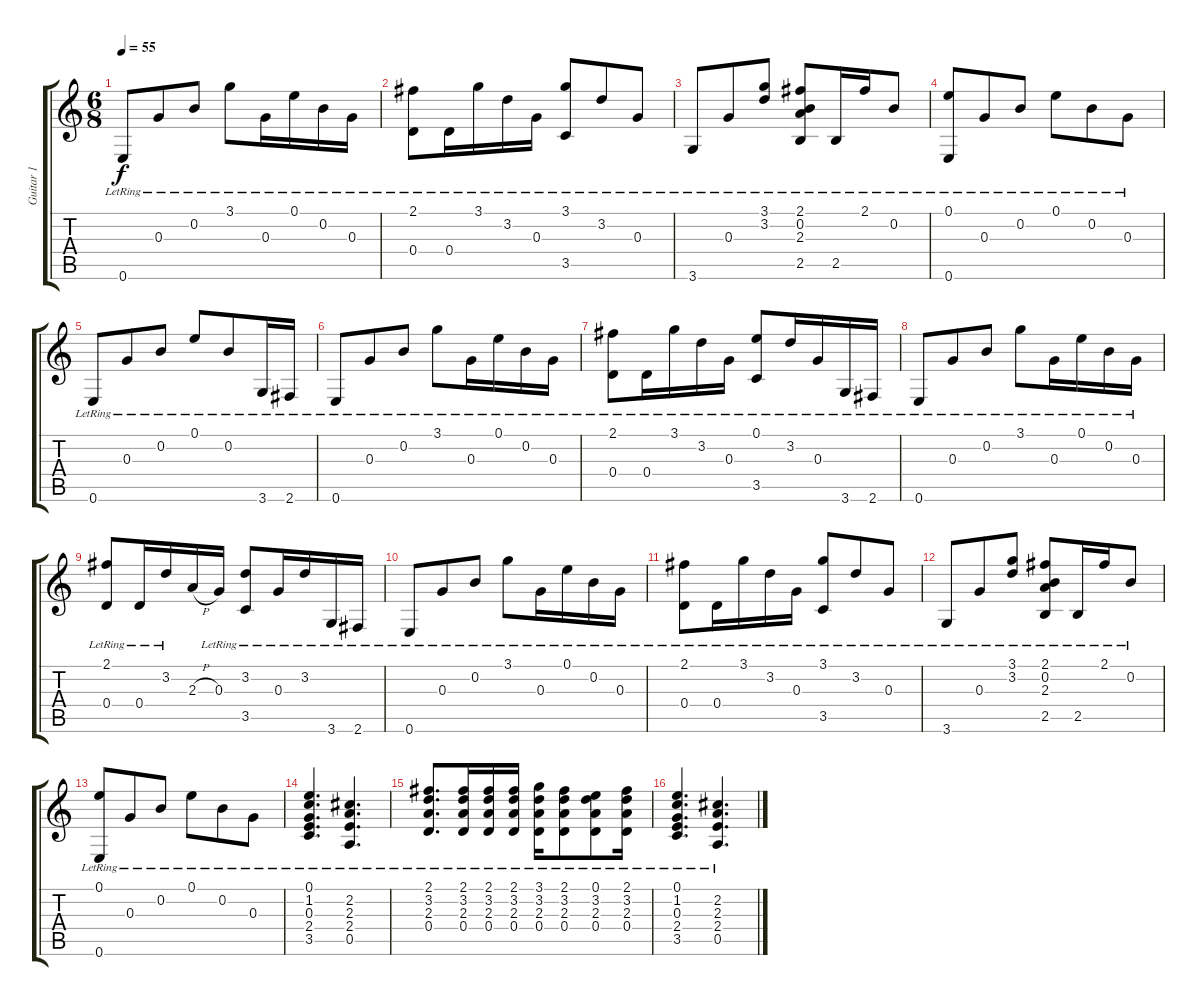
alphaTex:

\track ("Guitar 1" "Guitar 1") {instrument acousticguitarsteel}
\staff {score tabs}
\tuning (E4 B3 G3 D3 A2 E2) {hide}
\ts (6 8)
\tempo 55
\clef g2
\ks c
0.6{lr}.8{dy f} 0.3{lr}.8 0.2{lr}.8 3.1{lr}.8 0.3{lr}.16 0.1{lr}.16 0.2{lr}.16 0.3{lr}.16 |
(2.1{lr} 0.4{lr}).8 0.4{lr}.16 3.1{lr}.16 3.2{lr}.16 0.3{lr}.16 (3.1{lr} 3.5{lr}).8 3.2{lr}.8 0.3{lr}.8 |
3.6{lr}.8 0.3{lr}.8 (3.1{lr} 3.2{lr}).8 (2.1{lr} 0.2{lr} 2.3{lr} 2.5{lr}).8 2.5{lr}.16 2.1{lr}.16 0.2{lr}.8 |
(0.1{lr} 0.6{lr}).8 0.3{lr}.8 0.2{lr}.8 0.1{lr}.8 0.2{lr}.8 0.3{lr}.8 |
0.6{lr}.8 0.3{lr}.8 0.2{lr}.8 0.1{lr}.8 0.2{lr}.8 3.6{lr}.16 2.6{lr}.16 |
0.6{lr}.8 0.3{lr}.8 0.2{lr}.8 3.1{lr}.8 0.3{lr}.16 0.1{lr}.16 0.2{lr}.16 0.3{lr}.16 |
(2.1{lr} 0.4{lr}).8 0.4{lr}.16 3.1{lr}.16 3.2{lr}.16 0.3{lr}.16 (0.1{lr} 3.5{lr}).8 3.2{lr}.16 0.3{lr}.16 3.6{lr}.16 2.6{lr}.16 |
0.6{lr}.8 0.3{lr}.8 0.2{lr}.8 3.1{lr}.8 0.3{lr}.16 0.1{lr}.16 0.2{lr}.16 0.3{lr}.16 |
(2.1{lr} 0.4{lr}).8 0.4{lr}.16 3.2{lr}.16 2.3{h}.16 0.3{lr}.16 (3.2{lr} 3.5{lr}).8 0.3{lr}.16 3.2{lr}.16 3.6{lr}.16 2.6{lr}.16 |
0.6{lr}.8 0.3{lr}.8 0.2{lr}.8 3.1{lr}.8 0.3{lr}.16 0.1{lr}.16 0.2{lr}.16 0.3{lr}.16 |
(2.1{lr} 0.4{lr}).8 0.4{lr}.16 3.1{lr}.16 3.2{lr}.16 0.3{lr}.16 (3.1{lr} 3.5{lr}).8 3.2{lr}.8 0.3{lr}.8 |
3.6{lr}.8 0.3{lr}.8 (3.1{lr} 3.2{lr}).8 (2.1{lr} 0.2{lr} 2.3{lr} 2.5{lr}).8 2.5{lr}.16 2.1{lr}.16 0.2{lr}.8 |
(0.1{lr} 0.6{lr}).8 0.3{lr}.8 0.2{lr}.8 0.1{lr}.8 0.2{lr}.8 0.3{lr}.8 |
(0.1{lr} 1.2{lr} 0.3{lr} 2.4{lr} 3.5{lr}).4{d} (2.2{lr} 2.3{lr} 2.4{lr} 0.5{lr}).4{d} |
(2.1{lr} 3.2{lr} 2.3{lr} 0.4{lr}).8{d} (2.1{lr} 3.2{lr} 2.3{lr} 0.4{lr}).16 (2.1{lr} 3.2{lr} 2.3{lr} 0.4{lr}).16 (2.1{lr} 3.2{lr} 2.3{lr} 0.4{lr}).16 (3.1{lr} 3.2{lr} 2.3{lr} 0.4{lr}).16 (2.1{lr} 3.2{lr} 2.3{lr} 0.4{lr}).8 (0.1{lr} 3.2{lr} 2.3{lr} 0.4{lr}).8 (2.1{lr} 3.2{lr} 2.3{lr} 0.4{lr}).16 |
(0.1{lr} 1.2{lr} 0.3{lr} 2.4{lr} 3.5{lr}).4{d} (2.2{lr} 2.3{lr} 2.4{lr} 0.5{lr}).4{d}
